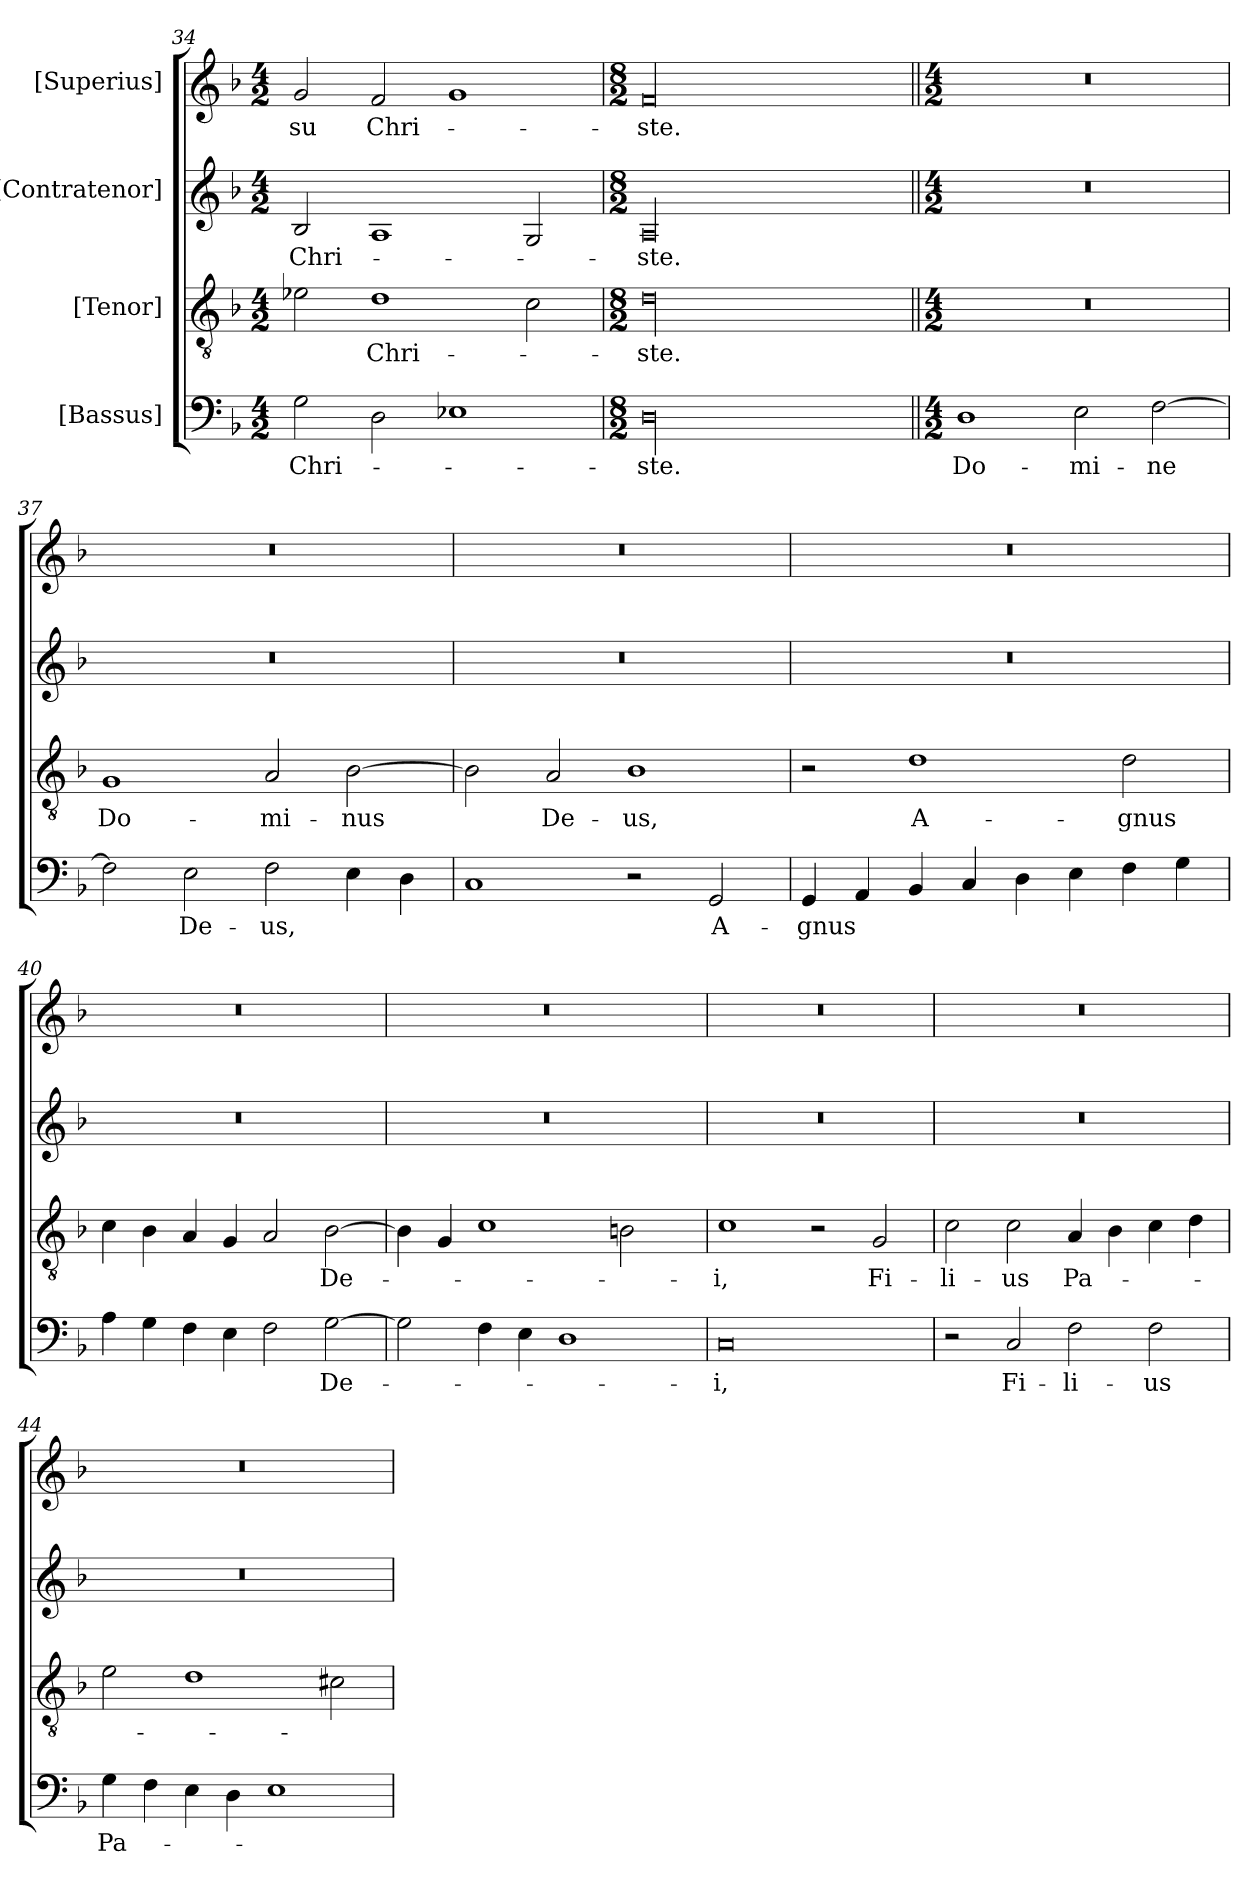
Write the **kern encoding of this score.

**kern	**text	**kern	**text	**kern	**text	**kern	**text
*part4	*part4	*part3	*part3	*part2	*part2	*part1	*part1
*staff4	*staff4	*staff3	*staff3	*staff2	*staff2	*staff1	*staff1
*I"[Bassus]	*	*I"[Tenor]	*	*I"[Contratenor]	*	*I"[Superius]	*
*clefF4	*	*clefGv2	*	*clefG2	*	*clefG2	*
*k[b-]	*	*k[b-]	*	*k[b-]	*	*k[b-]	*
*M4/2	*	*M4/2	*	*M4/2	*	*M4/2	*
=34	=34	=34	=34	=34	=34	=34	=34
2G\	Chri-	2e-X\	.	2B-/	Chri-	2g/	-su
2D\	.	1d\	Chri-	1A/	.	2f/	Chri-
1E-X\	.	.	.	.	.	1g/	.
.	.	2c\	.	2G/	.	.	.
=35	=35	=35	=35	=35	=35	=35	=35
*M8/2	*	*M8/2	*	*M8/2	*	*M8/2	*
00D\	-ste.	00d\	-ste.	00A/	-ste.	00f/	-ste.
=36||	=36||	=36||	=36||	=36||	=36||	=36||	=36||
*M4/2	*	*M4/2	*	*M4/2	*	*M4/2	*
1D\	Do-	0r	.	0r	.	0r	.
2E\	-mi-	.	.	.	.	.	.
[2F\	-ne	.	.	.	.	.	.
=37	=37	=37	=37	=37	=37	=37	=37
2F\]	.	1G/	Do-	0r	.	0r	.
2E\	De-	.	.	.	.	.	.
2F\	-us,	2A/	-mi-	.	.	.	.
4E\	.	[2B-\	-nus	.	.	.	.
4D\	.	.	.	.	.	.	.
=38	=38	=38	=38	=38	=38	=38	=38
1C/	.	2B-\]	.	0r	.	0r	.
.	.	2A/	De-	.	.	.	.
2r	.	1B-\	-us,	.	.	.	.
2GG/	A-	.	.	.	.	.	.
=39	=39	=39	=39	=39	=39	=39	=39
4GG/	-gnus	2r	.	0r	.	0r	.
4AA/	.	.	.	.	.	.	.
4BB-/	.	1d\	A-	.	.	.	.
4C/	.	.	.	.	.	.	.
4D\	.	.	.	.	.	.	.
4E\	.	.	.	.	.	.	.
4F\	.	2d\	-gnus	.	.	.	.
4G\	.	.	.	.	.	.	.
=40	=40	=40	=40	=40	=40	=40	=40
4A\	.	4c\	.	0r	.	0r	.
4G\	.	4B-\	.	.	.	.	.
4F\	.	4A/	.	.	.	.	.
4E\	.	4G/	.	.	.	.	.
2F\	.	2A/	.	.	.	.	.
[2G\	De-	[2B-\	De-	.	.	.	.
=41	=41	=41	=41	=41	=41	=41	=41
2G\]	.	4B-\]	.	0r	.	0r	.
.	.	4G/	.	.	.	.	.
4F\	.	1c\	.	.	.	.	.
4E\	.	.	.	.	.	.	.
1D\	.	.	.	.	.	.	.
.	.	2Bn\	.	.	.	.	.
=42	=42	=42	=42	=42	=42	=42	=42
0C/	-i,	1c\	-i,	0r	.	0r	.
.	.	2r	.	.	.	.	.
.	.	2G/	Fi-	.	.	.	.
=43	=43	=43	=43	=43	=43	=43	=43
2r	.	2c\	-li-	0r	.	0r	.
2C/	Fi-	2c\	-us	.	.	.	.
2F\	-li-	4A/	Pa-	.	.	.	.
.	.	4B-\	.	.	.	.	.
2F\	-us	4c\	.	.	.	.	.
.	.	4d\	.	.	.	.	.
=44	=44	=44	=44	=44	=44	=44	=44
4G\	Pa-	2e\	.	0r	.	0r	.
4F\	.	.	.	.	.	.	.
4E\	.	1d\	.	.	.	.	.
4D\	.	.	.	.	.	.	.
1E\	.	.	.	.	.	.	.
.	.	2c#X\	.	.	.	.	.
=	=	=	=	=	=	=	=
*-	*-	*-	*-	*-	*-	*-	*-
